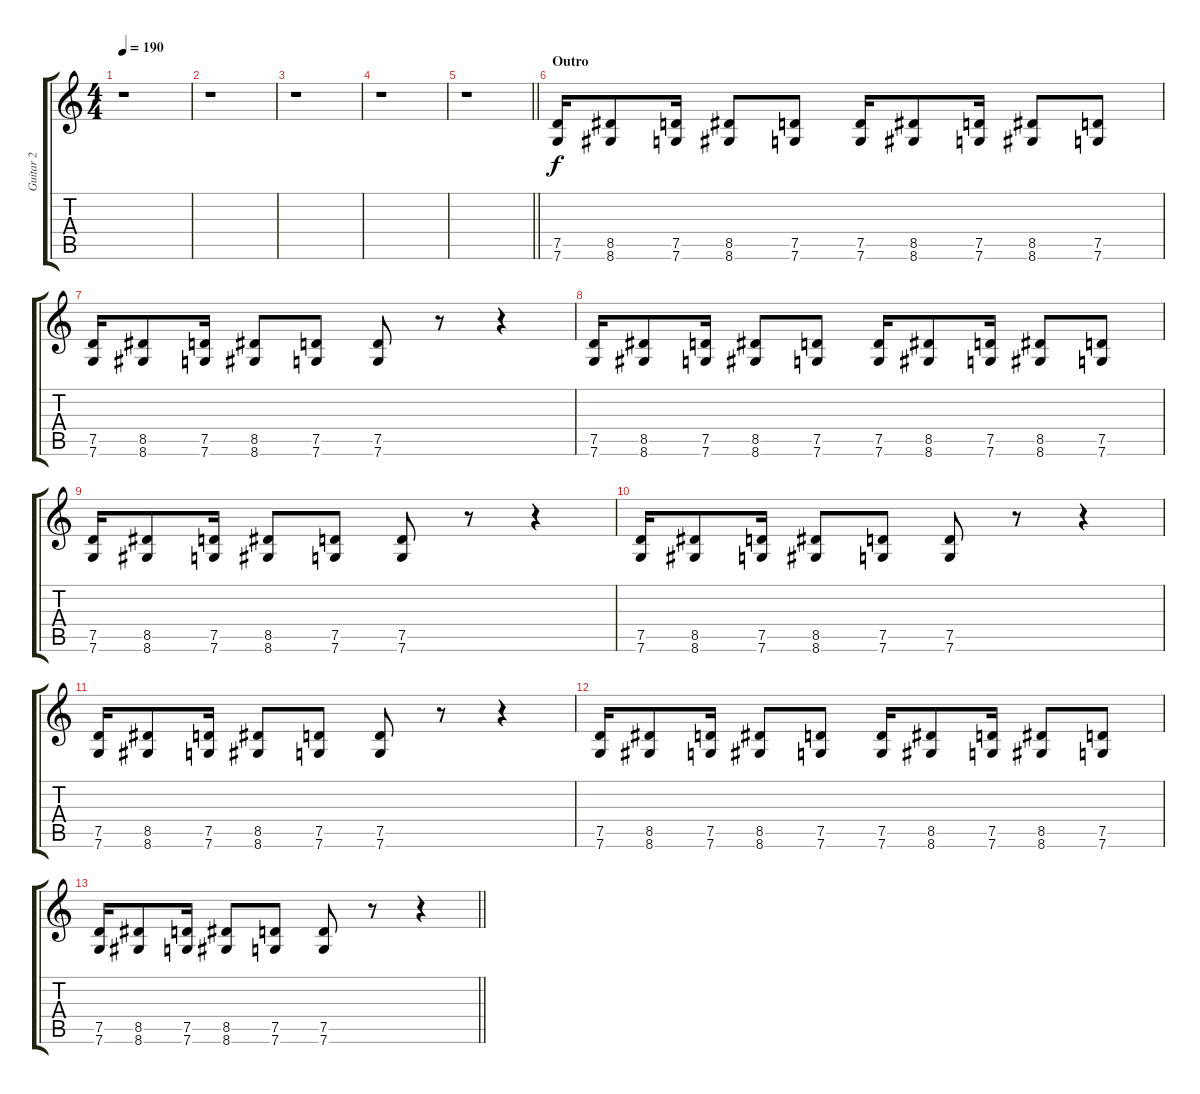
\track ("Guitar 2" "Guitar 2") {instrument distortionguitar}
\staff {score tabs}
\tuning (D4 A3 F3 C3 G2 C2) {hide}
\ts (4 4)
\tempo 190
\clef g2
\ks c
r.1{dy f} |
r.1 |
r.1 |
r.1 |
\barLineRight lightlight
r.1 |
\section ("" "Outro")
(7.5 7.6).16 (8.5 8.6).8 (7.5 7.6).16 (8.5 8.6).8 (7.5 7.6).8 (7.5 7.6).16 (8.5 8.6).8 (7.5 7.6).16 (8.5 8.6).8 (7.5 7.6).8 |
(7.5 7.6).16 (8.5 8.6).8 (7.5 7.6).16 (8.5 8.6).8 (7.5 7.6).8 (7.5 7.6).8 r.8 r.4 |
(7.5 7.6).16 (8.5 8.6).8 (7.5 7.6).16 (8.5 8.6).8 (7.5 7.6).8 (7.5 7.6).16 (8.5 8.6).8 (7.5 7.6).16 (8.5 8.6).8 (7.5 7.6).8 |
(7.5 7.6).16 (8.5 8.6).8 (7.5 7.6).16 (8.5 8.6).8 (7.5 7.6).8 (7.5 7.6).8 r.8 r.4 |
(7.5 7.6).16 (8.5 8.6).8 (7.5 7.6).16 (8.5 8.6).8 (7.5 7.6).8 (7.5 7.6).8 r.8 r.4 |
(7.5 7.6).16 (8.5 8.6).8 (7.5 7.6).16 (8.5 8.6).8 (7.5 7.6).8 (7.5 7.6).8 r.8 r.4 |
(7.5 7.6).16 (8.5 8.6).8 (7.5 7.6).16 (8.5 8.6).8 (7.5 7.6).8 (7.5 7.6).16 (8.5 8.6).8 (7.5 7.6).16 (8.5 8.6).8 (7.5 7.6).8 |
\barLineRight lightlight
(7.5 7.6).16 (8.5 8.6).8 (7.5 7.6).16 (8.5 8.6).8 (7.5 7.6).8 (7.5 7.6).8 r.8 r.4
